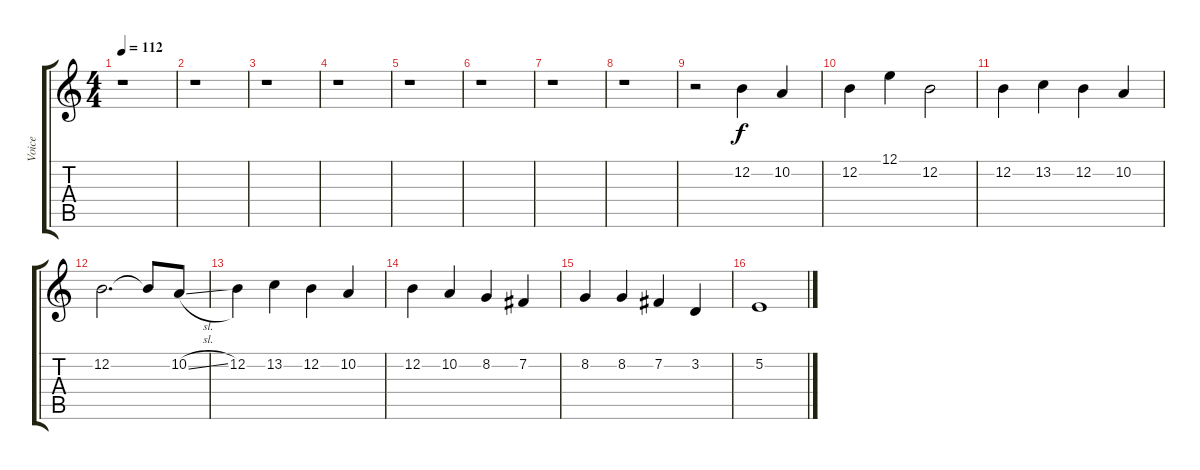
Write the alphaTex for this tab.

\track ("Voice" "Voice") {instrument pad7halo}
\staff {score tabs}
\tuning (E4 B3 G3 D3 A2 E2) {hide}
\ts (4 4)
\tempo 112
\clef g2
\ks c
r.1{dy f} |
r.1 |
r.1 |
r.1 |
r.1 |
r.1 |
r.1 |
r.1 |
r.2 12.2.4 10.2.4 |
12.2.4 12.1.4 12.2.2 |
12.2.4 13.2.4 12.2.4 10.2.4 |
12.2.2{d} 12.2{t}.8 10.2{sl}.8 |
12.2.4 13.2.4 12.2.4 10.2.4 |
12.2.4 10.2.4 8.2.4 7.2.4 |
8.2.4 8.2.4 7.2.4 3.2.4 |
5.2.1
